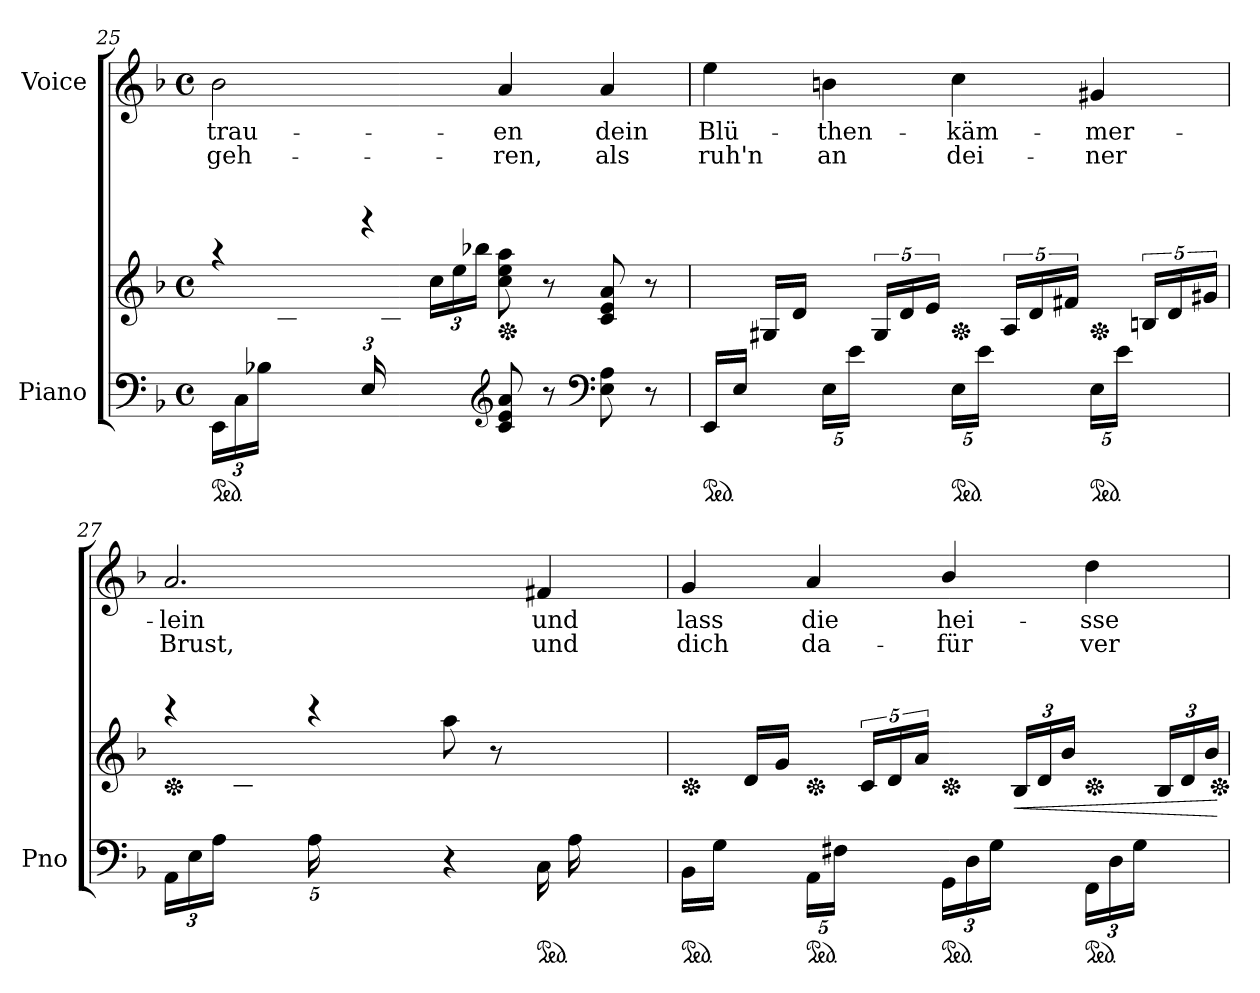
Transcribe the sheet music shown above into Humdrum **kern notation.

**kern	**kern	**dynam	**kern	**text	**text
*part2	*part2	*part2	*part1	*part1	*part1
*staff3	*staff2	*staff2/3	*staff1	*staff1	*staff1
*I"Piano	*	*	*I"Voice	*	*
*I'Pno	*	*	*	*	*
!!LO:LB:g=z
*clefF4	*clefG2	*	*clefG2	*	*
*k[b-]	*k[b-]	*	*k[b-]	*	*
*M4/4	*M4/4	*	*M4/4	*	*
*met(c)	*met(c)	*	*met(c)	*	*
*ped	*	*	*	*	*
*Xbrackettup	*	*	*	*	*
=25	=25	=25	=25	=25	=25
*	*^	*	*	*	*
!	!	!	!	!	!LO:LY:b	!LO:LY:b
(24EE\LL	4r	8ryy	.	2b-\	-trau-	-geh-
24C\	.	.	.	.	.	.
24B-X\JJ	.	.	.	.	.	.
8ryy	.	24c/LL	.	.	.	.
.	.	24e/	.	.	.	.
.	.	24b-X/JJ)	.	.	.	.
(24E/LL	4r	24ryy	.	.	.	.
24%5ryy	.	24c\	.	.	.	.
.	.	24b-\JJ	.	.	.	.
.	.	24cc\LL	.	.	.	.
.	.	24ee\	.	.	.	.
.	.	24bb-X\JJ)	.	.	.	.
*clefG2	*	*	*	*	*	*
*	*Xped	*	*	*	*	*
!	!	!	!	!	!LO:LY:b	!LO:LY:b
8c/ 8e/ 8a/	8cc\ 8ee\ 8aa\	2ryy	.	4a/	-en	-ren,
8r	8r	.	.	.	.	.
*clefF4	*	*	*	*	*	*
!	!	!	!	!	!LO:LY:b	!LO:LY:b
8E\ 8A\	8c/ 8e/ 8a/	.	.	4a/	dein	als
8r	8r	.	.	.	.	.
=26	=26	=26	=26	=26	=26	=26
*ped	*	*	*	*	*	*
!	!	!	!	!	!LO:LY:b	!LO:LY:b
(>16EE/LL	1ryy	8ryy	.	4ee\	Blü-	ruh'n
16E/JJ	.	.	.	.	.	.
8ryy	.	16G#X/LL	.	.	.	.
.	.	16d/JJ)	.	.	.	.
!	!	!	!	!	!LO:LY:b	!LO:LY:b
(20E\LL	.	10ryy	.	4bn\	-then-	an
20e\JJ	.	.	.	.	.	.
10.ryy	.	20G#/LL	.	.	.	.
.	.	20d/	.	.	.	.
.	.	20e/JJ)	.	.	.	.
*ped	*	*	*	*	*	*
*	*Xped	*	*	*	*	*
!	!	!	!	!	!LO:LY:b	!LO:LY:b
(20E\LL	.	10ryy	.	4cc\	-käm-	dei-
20e\JJ	.	.	.	.	.	.
10.ryy	.	20A/LL	.	.	.	.
.	.	20d/	.	.	.	.
.	.	20f#X/JJ)	.	.	.	.
*ped	*	*	*	*	*	*
*	*Xped	*	*	*	*	*
!	!	!	!	!	!LO:LY:b	!LO:LY:b
(20E\LL	.	10ryy	.	4g#X/	-mer-	-ner
20e\JJ	.	.	.	.	.	.
10.ryy	.	20Bn/LL	.	.	.	.
.	.	20d/	.	.	.	.
.	.	20g#X/JJ)	.	.	.	.
!!LO:LB:g=z
=27	=27	=27	=27	=27	=27	=27
*	*Xped	*	*	*	*	*
!	!	!	!	!	!LO:LY:b	!LO:LY:b
(24AA\LL	4r	8ryy	.	2.a/	-lein	Brust,
24E\	.	.	.	.	.	.
24A\JJ	.	.	.	.	.	.
8ryy	.	24c/LL	.	.	.	.
.	.	24e/	.	.	.	.
.	.	24a/JJ)	.	.	.	.
(20A\LL	4r	20ryy	.	.	.	.
5ryy	.	20e\	.	.	.	.
.	.	20a\JJ	.	.	.	.
.	.	20cc/LL	.	.	.	.
.	.	20ee/JJ)	.	.	.	.
4r	8aa\	4.ryy	.	.	.	.
.	8r	.	.	.	.	.
*ped	*	*	*	*	*	*
!	!	!	!	!	!LO:LY:b	!LO:LY:b
(16C\LL	4ryy	.	.	4f#X/	und	und
16A\JJ	.	.	.	.	.	.
8ryy	.	16e-X/LL	.	.	.	.
.	.	16f#X/JJ)	.	.	.	.
=28	=28	=28	=28	=28	=28	=28
*ped	*	*	*	*	*	*
*	*Xped	*	*	*	*	*
!	!	!	!	!	!LO:LY:b	!LO:LY:b
(>16BB-\LL	1ryy	8ryy	.	4g/	lass	dich
16G\JJ	.	.	.	.	.	.
8ryy	.	16d/LL	.	.	.	.
.	.	16g/JJ)	.	.	.	.
*ped	*	*	*	*	*	*
*	*Xped	*	*	*	*	*
!	!	!	!	!	!LO:LY:b	!LO:LY:b
(20AA\LL	.	10ryy	.	4a/	die	da-
20F#X\JJ	.	.	.	.	.	.
10.ryy	.	20c/LL	.	.	.	.
.	.	20d/	.	.	.	.
.	.	20a/JJ)	.	.	.	.
*ped	*	*	*	*	*	*
*	*Xped	*	*	*	*	*
!	!	!	!	!	!LO:LY:b	!LO:LY:b
(24GG\LL	.	8ryy	.	4b-/	hei-	-für
24D\	.	.	.	.	.	.
24G\JJ	.	.	.	.	.	.
!	!	!	!LO:HP:b	!	!	!
8ryy	.	24B-/LL	<	.	.	.
.	.	24d/	.	.	.	.
.	.	24b-/JJ)	.	.	.	.
*ped	*	*	*	*	*	*
*	*Xped	*	*	*	*	*
!	!	!	!	!	!LO:LY:b	!LO:LY:b
(24FF\LL	.	8ryy	.	4dd\	-sse	ver-
24D\	.	.	.	.	.	.
24G\JJ	.	.	.	.	.	.
8ryy	.	24B-/LL	.	.	.	.
.	.	24d/	.	.	.	.
.	.	24b-/JJ)	.	.	.	.
*	*v	*v	*	*	*	*
.	.	[	.	.	.
*	*Xped	*	*	*	*
=	=	=	=	=	=
*-	*-	*-	*-	*-	*-
